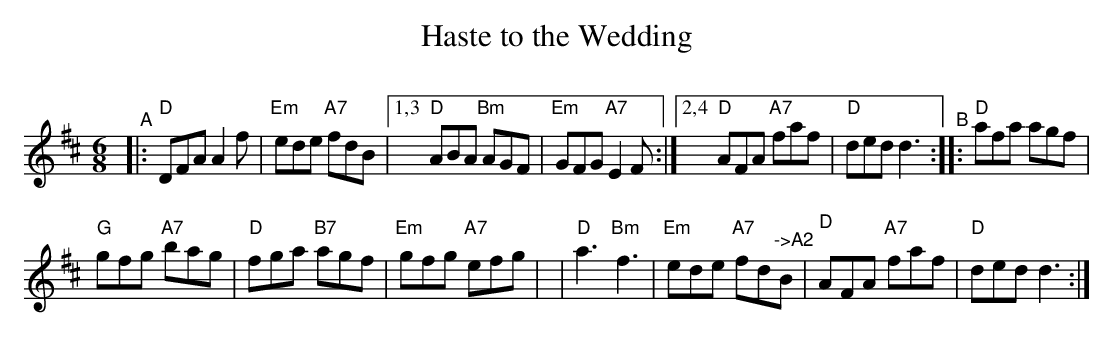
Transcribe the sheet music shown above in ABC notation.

X:1
T: Haste to the Wedding
C:
M: 6/8
L: 1/8
K: D
"^A"\
|:"D"DFA A2f | "Em"ede "A7"fdB |[1,3 "D"ABA "Bm"AGF | "Em"GFG "A7"E2F \
                              :|[2,4 "D"AFA "A7"faf | "D"ded d3 "^B"\
::"D"afa agf |
"G"gfg "A7"bag | "D"fga "B7"agf | "Em"gfg "A7"efg |\
| "D"a3 "Bm"f3  | "Em"ede "A7"fd"^->A2"B | "D"AFA "A7"faf | "D"ded d3 :|
